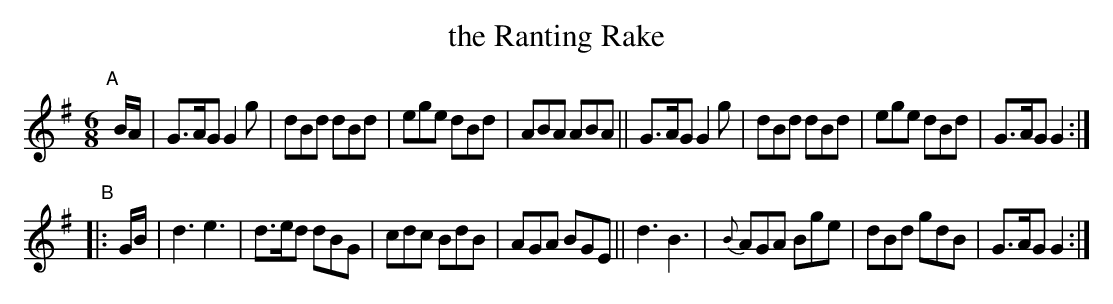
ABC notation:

X:1
T: the Ranting Rake
M: 6/8
L: 1/8
K: G
"^A"[|] B/A/ \
 | G>AG G2g | dBd dBd | ege dBd | ABA ABA \
|| G>AG G2g | dBd dBd | ege dBd | G>AG G2 :|
"^B"|: G/B/ \
 | d3 e3 | d>ed   dBG | cdc BdB | AGA BGE \
|| d3 B3 | {B}AGA Bge | dBd gdB | G>AG G2 :|
